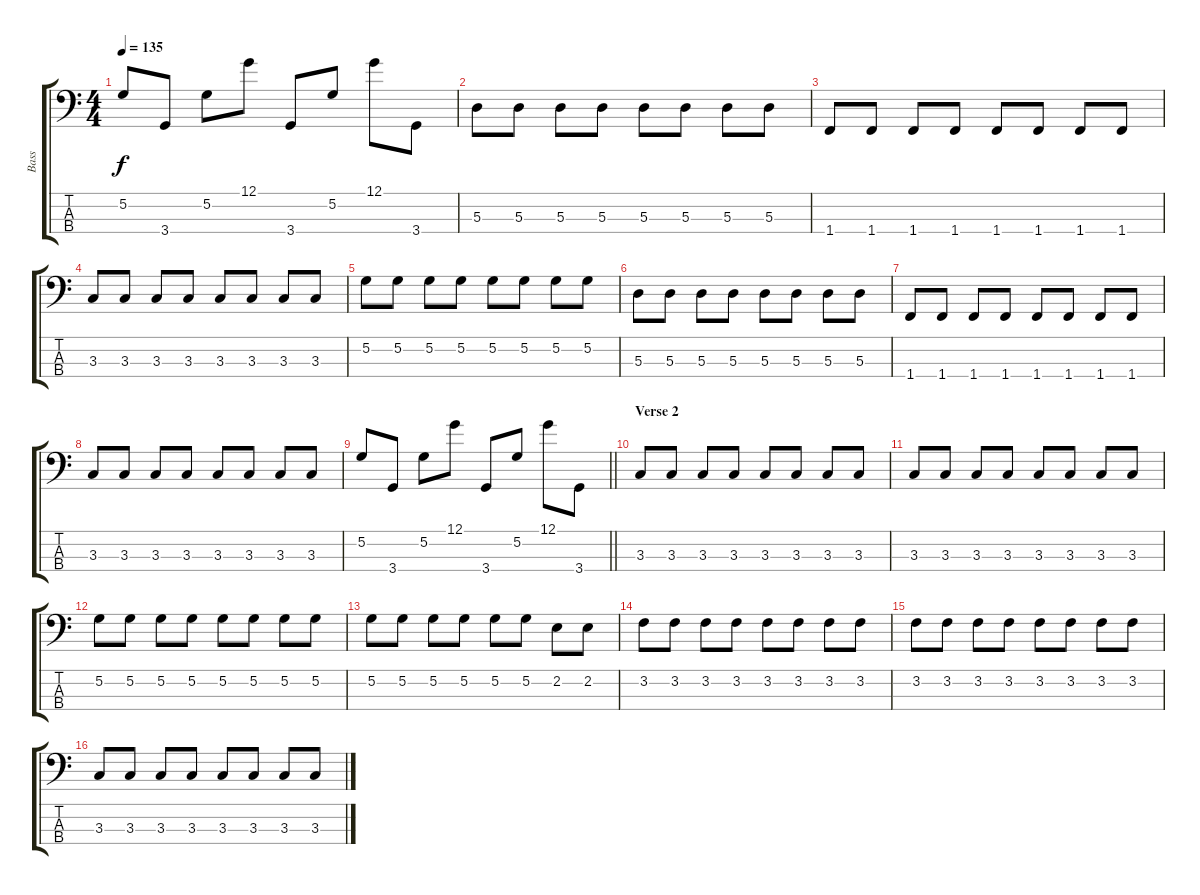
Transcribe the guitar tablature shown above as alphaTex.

\track ("Bass" "Bass") {instrument electricbassfinger}
\staff {score tabs}
\tuning (G2 D2 A1 E1) {hide}
\ts (4 4)
\tempo 135
\clef f4
\ks c
5.2.8{dy f} 3.4.8 5.2.8 12.1.8 3.4.8 5.2.8 12.1.8 3.4.8 |
5.3.8 5.3.8 5.3.8 5.3.8 5.3.8 5.3.8 5.3.8 5.3.8 |
1.4.8 1.4.8 1.4.8 1.4.8 1.4.8 1.4.8 1.4.8 1.4.8 |
3.3.8 3.3.8 3.3.8 3.3.8 3.3.8 3.3.8 3.3.8 3.3.8 |
5.2.8 5.2.8 5.2.8 5.2.8 5.2.8 5.2.8 5.2.8 5.2.8 |
5.3.8 5.3.8 5.3.8 5.3.8 5.3.8 5.3.8 5.3.8 5.3.8 |
1.4.8 1.4.8 1.4.8 1.4.8 1.4.8 1.4.8 1.4.8 1.4.8 |
3.3.8 3.3.8 3.3.8 3.3.8 3.3.8 3.3.8 3.3.8 3.3.8 |
\barLineRight lightlight
5.2.8 3.4.8 5.2.8 12.1.8 3.4.8 5.2.8 12.1.8 3.4.8 |
\section ("" "Verse 2")
3.3.8 3.3.8 3.3.8 3.3.8 3.3.8 3.3.8 3.3.8 3.3.8 |
3.3.8 3.3.8 3.3.8 3.3.8 3.3.8 3.3.8 3.3.8 3.3.8 |
5.2.8 5.2.8 5.2.8 5.2.8 5.2.8 5.2.8 5.2.8 5.2.8 |
5.2.8 5.2.8 5.2.8 5.2.8 5.2.8 5.2.8 2.2.8 2.2.8 |
3.2.8 3.2.8 3.2.8 3.2.8 3.2.8 3.2.8 3.2.8 3.2.8 |
3.2.8 3.2.8 3.2.8 3.2.8 3.2.8 3.2.8 3.2.8 3.2.8 |
3.3.8 3.3.8 3.3.8 3.3.8 3.3.8 3.3.8 3.3.8 3.3.8
